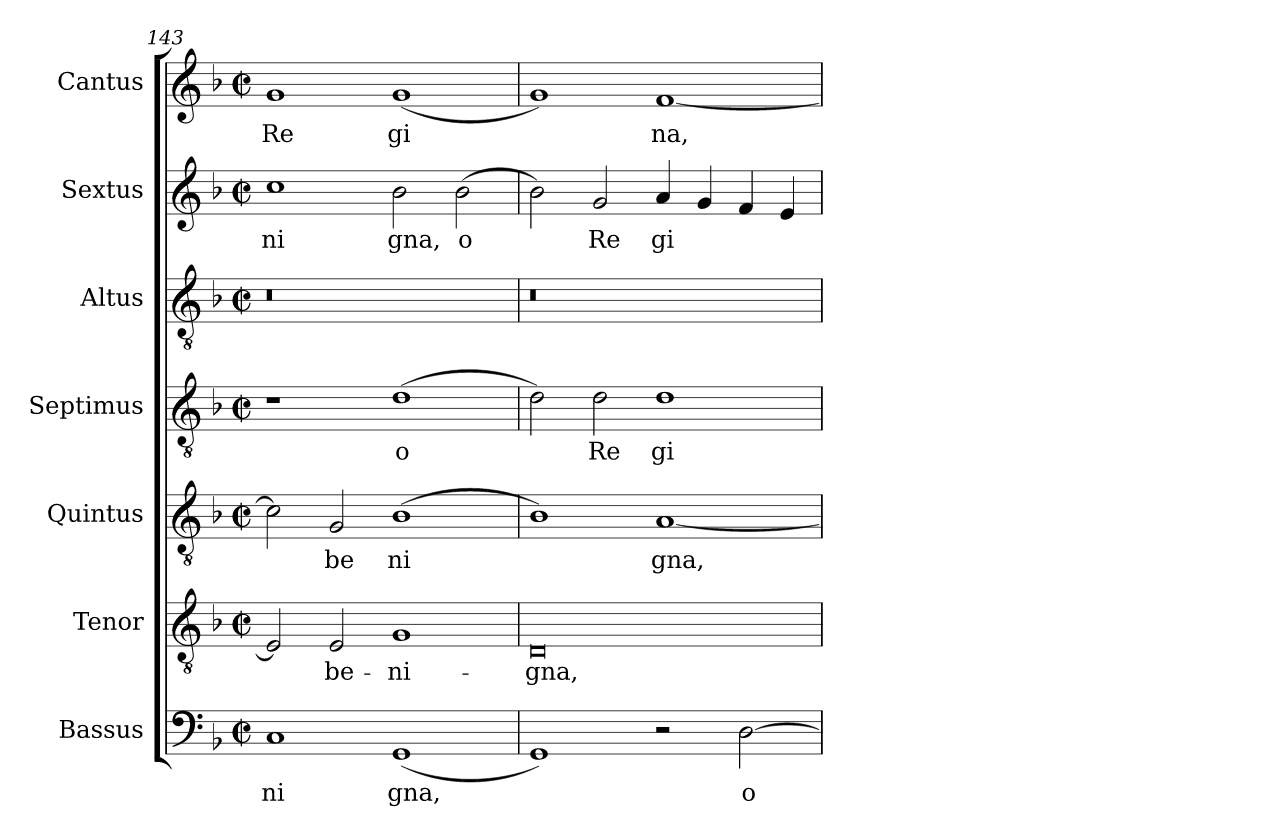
**kern	**text	**kern	**text	**kern	**text	**kern	**text	**kern	**kern	**text	**kern	**text
*part7	*part7	*part6	*part6	*part5	*part5	*part4	*part4	*part3	*part2	*part2	*part1	*part1
*staff7	*staff7	*staff6	*staff6	*staff5	*staff5	*staff4	*staff4	*staff3	*staff2	*staff2	*staff1	*staff1
*I"Bassus	*	*I"Tenor	*	*I"Quintus	*	*I"Septimus	*	*I"Altus	*I"Sextus	*	*I"Cantus	*
*clefF4	*	*clefGv2	*	*clefGv2	*	*clefGv2	*	*clefGv2	*clefG2	*	*clefG2	*
*k[b-]	*	*k[b-]	*	*k[b-]	*	*k[b-]	*	*k[b-]	*k[b-]	*	*k[b-]	*
*F:	*	*F:	*	*F:	*	*F:	*	*F:	*F:	*	*F:	*
*M2/2	*	*M2/2	*	*M2/2	*	*M2/2	*	*M2/2	*M2/2	*	*M2/2	*
*met(c|)	*	*met(c|)	*	*met(c|)	*	*met(c|)	*	*met(c|)	*met(c|)	*	*met(c|)	*
=143	=143	=143	=143	=143	=143	=143	=143	=143	=143	=143	=143	=143
!	!LO:LY:b:cj	!	!	!	!	!	!	!	!	!LO:LY:b:cj	!	!LO:LY:b:cj
1C	ni	2E/]	.	2c\]	.	1r	.	0r	1cc	ni	1g	Re
!	!	!	!LO:LY:b:cj	!	!LO:LY:b:cj	!	!	!	!	!	!	!
.	.	2E/	be-	2G/	be	.	.	.	.	.	.	.
!	!LO:LY:b	!	!LO:LY:b:cj	!	!LO:LY:b:cj	!	!LO:LY:b:rj	!	!	!LO:LY:b:cj	!	!LO:LY:b:cj
(<1GG	gna,	1G	-ni-	(>1B-	ni	(>1d	o	.	2b-\	gna,	(<1g	gi
!	!	!	!	!	!	!	!	!	!	!LO:LY:b:cj	!	!
.	.	.	.	.	.	.	.	.	(>2b-\	o	.	.
=144	=144	=144	=144	=144	=144	=144	=144	=144	=144	=144	=144	=144
!	!	!	!LO:LY:b:cj	!	!	!	!	!	!	!	!	!
1GG)	.	0D	-gna,	1B-)	.	2d\)	.	0r	2b-\)	.	1g)	.
!	!	!	!	!	!	!	!LO:LY:b:cj	!	!	!LO:LY:b:cj	!	!
.	.	.	.	.	.	2d\	Re	.	2g/	Re	.	.
!	!	!	!	!	!LO:LY:b	!	!LO:LY:b:cj	!	!	!LO:LY:b:cj	!	!LO:LY:b:cj
2r	.	.	.	[>1A	gna,	1d	gi	.	4a/	gi	[>1f	na,
.	.	.	.	.	.	.	.	.	4g/	.	.	.
!	!LO:LY:b:cj	!	!	!	!	!	!	!	!	!	!	!
[>2D\	o	.	.	.	.	.	.	.	4f/	.	.	.
.	.	.	.	.	.	.	.	.	4e/	.	.	.
=	=	=	=	=	=	=	=	=	=	=	=	=
*-	*-	*-	*-	*-	*-	*-	*-	*-	*-	*-	*-	*-
